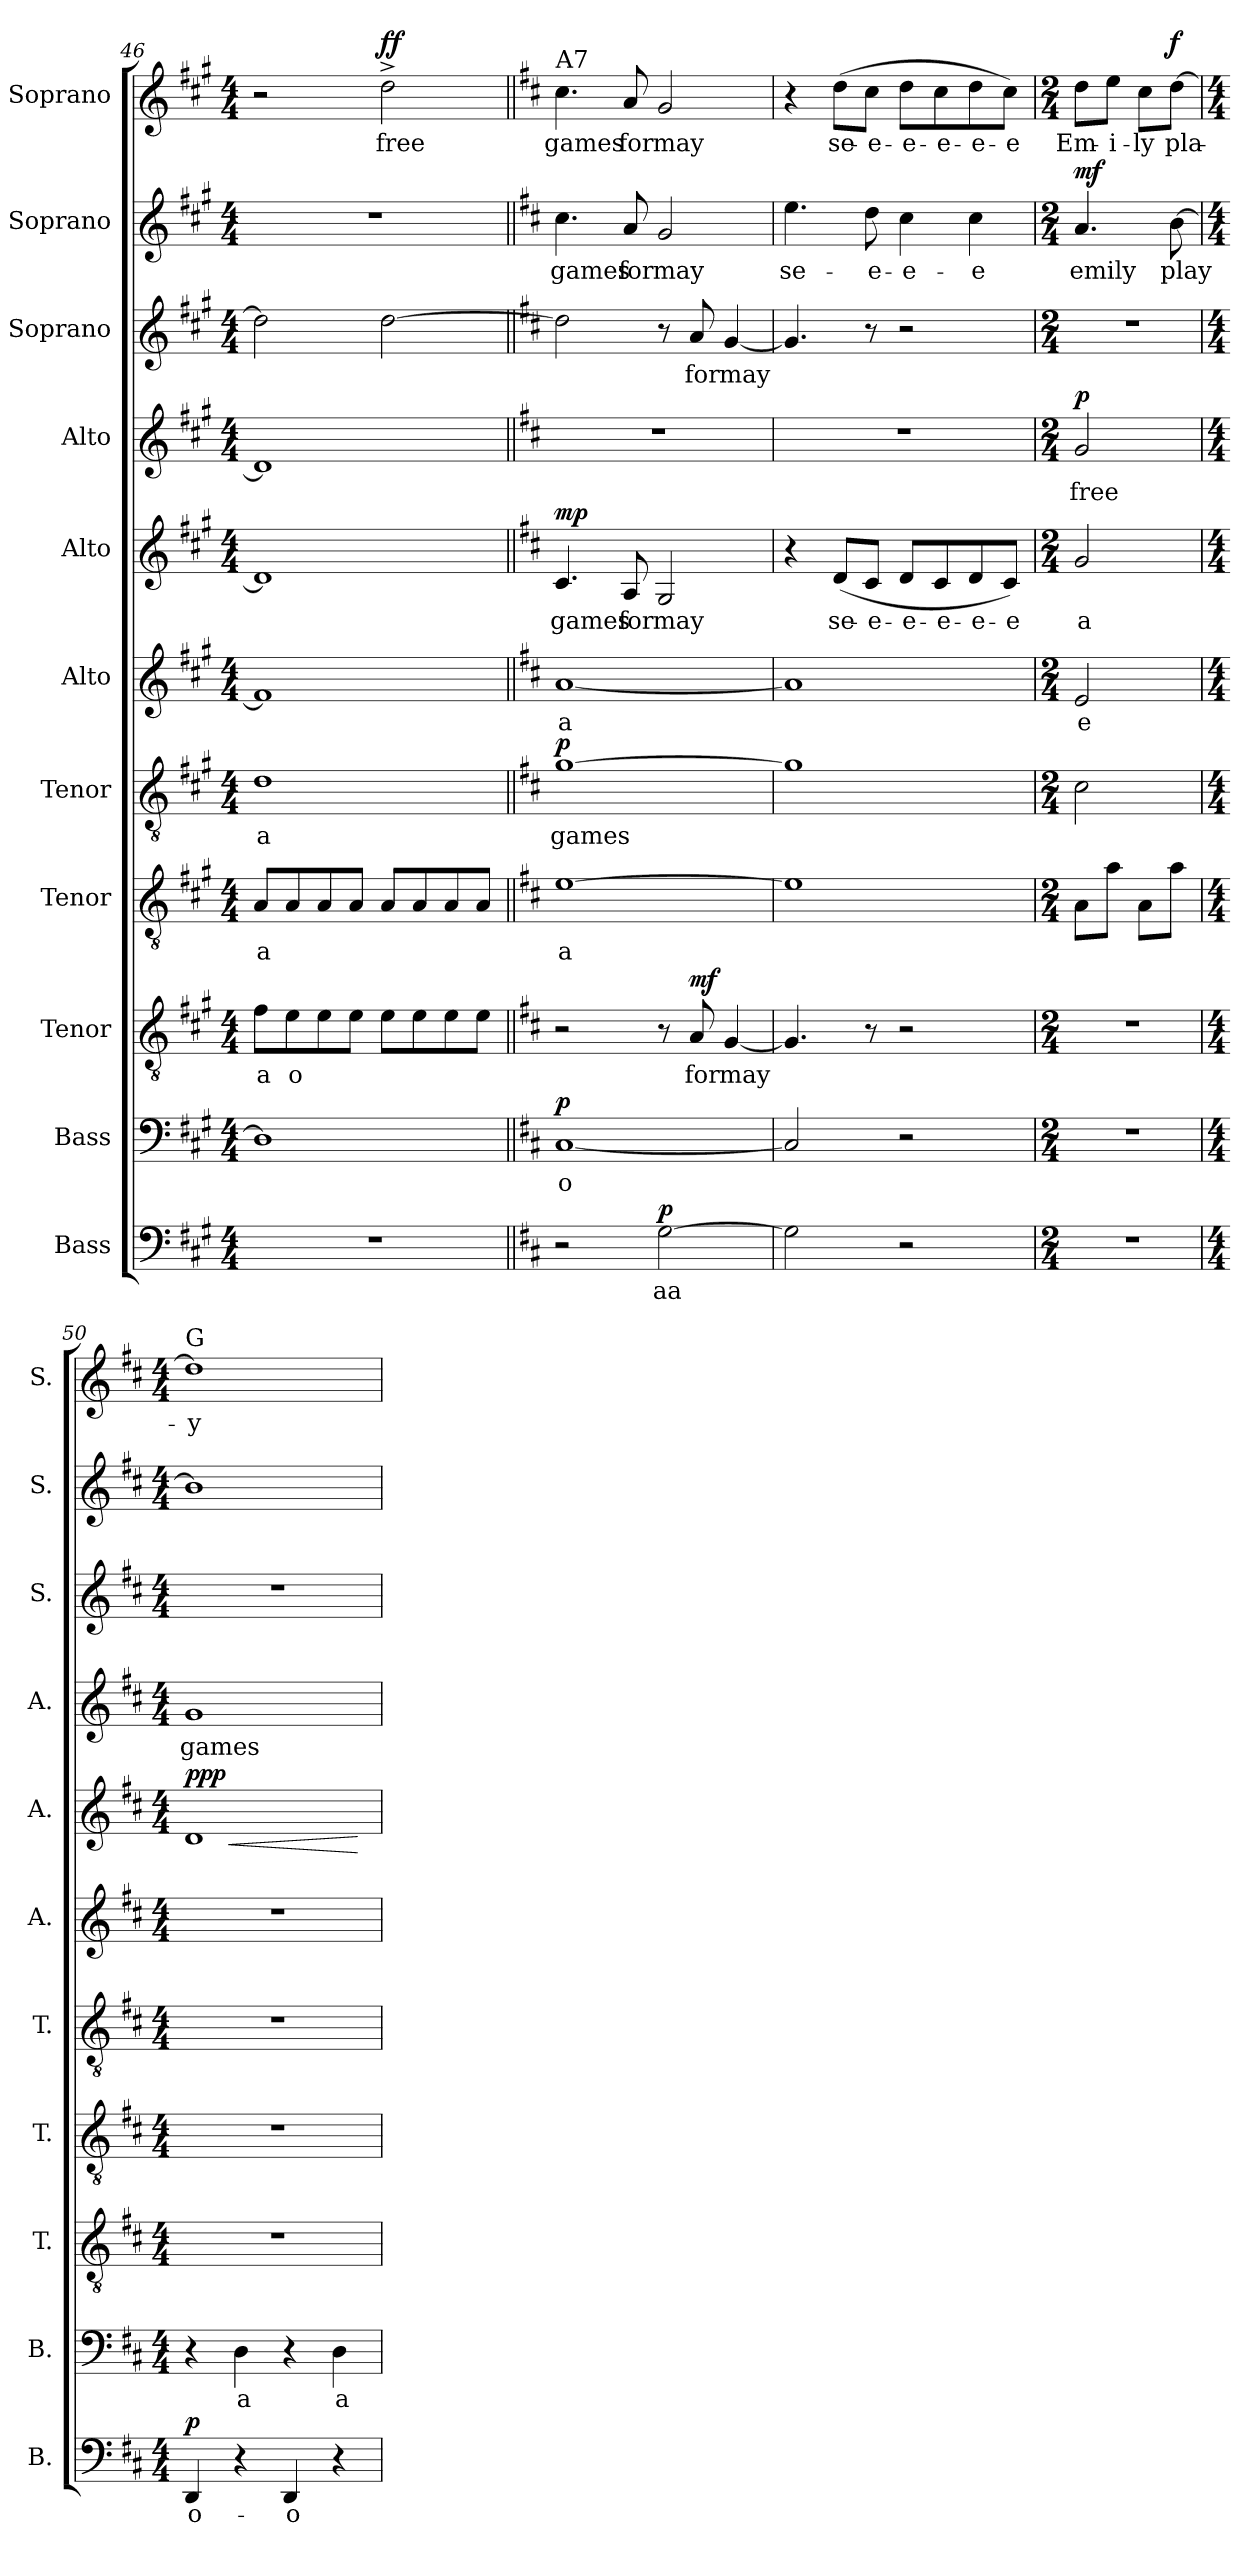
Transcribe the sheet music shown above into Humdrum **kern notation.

**kern	**text	**dynam	**kern	**text	**dynam	**kern	**text	**dynam	**kern	**text	**kern	**text	**dynam	**kern	**text	**kern	**text	**dynam	**kern	**text	**dynam	**kern	**text	**kern	**text	**dynam	**kern	**text	**dynam
*part11	*part11	*part11	*part10	*part10	*part10	*part9	*part9	*part9	*part8	*part8	*part7	*part7	*part7	*part6	*part6	*part5	*part5	*part5	*part4	*part4	*part4	*part3	*part3	*part2	*part2	*part2	*part1	*part1	*part1
*staff11	*staff11	*staff11	*staff10	*staff10	*staff10	*staff9	*staff9	*staff9	*staff8	*staff8	*staff7	*staff7	*staff7	*staff6	*staff6	*staff5	*staff5	*staff5	*staff4	*staff4	*staff4	*staff3	*staff3	*staff2	*staff2	*staff2	*staff1	*staff1	*staff1
*I"Bass	*	*	*I"Bass	*	*	*I"Tenor	*	*	*I"Tenor	*	*I"Tenor	*	*	*I"Alto	*	*I"Alto	*	*	*I"Alto	*	*	*I"Soprano	*	*I"Soprano	*	*	*I"Soprano	*	*
*I'B.	*	*	*I'B.	*	*	*I'T.	*	*	*I'T.	*	*I'T.	*	*	*I'A.	*	*I'A.	*	*	*I'A.	*	*	*I'S.	*	*I'S.	*	*	*I'S.	*	*
!!LO:PB:g=z
*clefF4	*	*	*clefF4	*	*	*clefGv2	*	*	*clefGv2	*	*clefGv2	*	*	*clefG2	*	*clefG2	*	*	*clefG2	*	*	*clefG2	*	*clefG2	*	*	*clefG2	*	*
*k[f#c#g#]	*	*	*k[f#c#g#]	*	*	*k[f#c#g#]	*	*	*k[f#c#g#]	*	*k[f#c#g#]	*	*	*k[f#c#g#]	*	*k[f#c#g#]	*	*	*k[f#c#g#]	*	*	*k[f#c#g#]	*	*k[f#c#g#]	*	*	*k[f#c#g#]	*	*
*M4/4	*	*	*M4/4	*	*	*M4/4	*	*	*M4/4	*	*M4/4	*	*	*M4/4	*	*M4/4	*	*	*M4/4	*	*	*M4/4	*	*M4/4	*	*	*M4/4	*	*
*MM100	*	*	*MM100	*	*	*MM100	*	*	*MM100	*	*MM100	*	*	*MM100	*	*MM100	*	*	*MM100	*	*	*MM100	*	*MM100	*	*	*MM100	*	*
=46	=46	=46	=46	=46	=46	=46	=46	=46	=46	=46	=46	=46	=46	=46	=46	=46	=46	=46	=46	=46	=46	=46	=46	=46	=46	=46	=46	=46	=46
!	!	!	!	!	!	!	!LO:LY:b	!	!	!LO:LY:b	!	!LO:LY:b	!	!	!	!	!	!	!	!	!	!	!	!	!	!	!	!	!
1r	.	.	1D]	.	.	8f#\L	a	.	8A/L	a	1d	a	.	1f#]	.	1d]	.	.	1d]	.	.	2dd\]	.	1r	.	.	2r	.	.
!	!	!	!	!	!	!	!LO:LY:b	!	!	!	!	!	!	!	!	!	!	!	!	!	!	!	!	!	!	!	!	!	!
.	.	.	.	.	.	8e\	o	.	8A/	.	.	.	.	.	.	.	.	.	.	.	.	.	.	.	.	.	.	.	.
.	.	.	.	.	.	8e\	.	.	8A/	.	.	.	.	.	.	.	.	.	.	.	.	.	.	.	.	.	.	.	.
.	.	.	.	.	.	8e\J	.	.	8A/J	.	.	.	.	.	.	.	.	.	.	.	.	.	.	.	.	.	.	.	.
!	!	!	!	!	!	!	!	!	!	!	!	!	!	!	!	!	!	!	!	!	!	!	!	!	!	!	!	!LO:LY:b	!LO:DY:b
.	.	.	.	.	.	8e\L	.	.	8A/L	.	.	.	.	.	.	.	.	.	.	.	.	[2dd\	.	.	.	.	2dd^\	free	ff
.	.	.	.	.	.	8e\	.	.	8A/	.	.	.	.	.	.	.	.	.	.	.	.	.	.	.	.	.	.	.	.
.	.	.	.	.	.	8e\	.	.	8A/	.	.	.	.	.	.	.	.	.	.	.	.	.	.	.	.	.	.	.	.
.	.	.	.	.	.	8e\J	.	.	8A/J	.	.	.	.	.	.	.	.	.	.	.	.	.	.	.	.	.	.	.	.
!!LO:PB:g=z
=47||	=47||	=47||	=47||	=47||	=47||	=47||	=47||	=47||	=47||	=47||	=47||	=47||	=47||	=47||	=47||	=47||	=47||	=47||	=47||	=47||	=47||	=47||	=47||	=47||	=47||	=47||	=47||	=47||	=47||
*k[f#c#]	*	*	*k[f#c#]	*	*	*k[f#c#]	*	*	*k[f#c#]	*	*k[f#c#]	*	*	*k[f#c#]	*	*k[f#c#]	*	*	*k[f#c#]	*	*	*k[f#c#]	*	*k[f#c#]	*	*	*k[f#c#]	*	*
!	!	!	!	!	!	!	!	!	!	!	!	!	!	!	!	!	!	!	!	!	!	!	!	!	!	!	!LO:TX:a:t=A7	!	!
!	!	!	!	!LO:LY:b	!LO:DY:b	!	!	!	!	!LO:LY:b	!	!LO:LY:b	!LO:DY:b	!	!LO:LY:b	!	!LO:LY:b	!LO:DY:b	!	!	!	!	!	!	!LO:LY:b	!	!	!LO:LY:b	!
2r	.	.	[1C#	o	p	2r	.	.	[1e	a	[1g	games	p	[1a	a	4.c#/	games	mp	1r	.	.	2dd\]	.	4.cc#\	games	.	4.cc#\	games	.
!	!	!	!	!	!	!	!	!	!	!	!	!	!	!	!	!	!LO:LY:b	!	!	!	!	!	!	!	!LO:LY:b	!	!	!LO:LY:b	!
.	.	.	.	.	.	.	.	.	.	.	.	.	.	.	.	8A/	for	.	.	.	.	.	.	8a/	for	.	8a/	for	.
!	!LO:LY:b	!LO:DY:b	!	!	!	!	!	!	!	!	!	!	!	!	!	!	!LO:LY:b	!	!	!	!	!	!	!	!LO:LY:b	!	!	!LO:LY:b	!
[2G\	aa	p	.	.	.	8r	.	.	.	.	.	.	.	.	.	2G/	may	.	.	.	.	8r	.	2g/	may	.	2g/	may	.
!	!	!	!	!	!	!	!LO:LY:b	!LO:DY:b	!	!	!	!	!	!	!	!	!	!	!	!	!	!	!LO:LY:b	!	!	!	!	!	!
.	.	.	.	.	.	8A/	for	mf	.	.	.	.	.	.	.	.	.	.	.	.	.	8a/	for	.	.	.	.	.	.
!	!	!	!	!	!	!	!LO:LY:b	!	!	!	!	!	!	!	!	!	!	!	!	!	!	!	!LO:LY:b	!	!	!	!	!	!
.	.	.	.	.	.	[4G/	may	.	.	.	.	.	.	.	.	.	.	.	.	.	.	[4g/	may	.	.	.	.	.	.
=48	=48	=48	=48	=48	=48	=48	=48	=48	=48	=48	=48	=48	=48	=48	=48	=48	=48	=48	=48	=48	=48	=48	=48	=48	=48	=48	=48	=48	=48
!	!	!	!	!	!	!	!	!	!	!	!	!	!	!	!	!	!	!	!	!	!	!	!	!	!LO:LY:b	!	!	!	!
2G\]	.	.	2C#/]	.	.	4.G/]	.	.	1e]	.	1g]	.	.	1a]	.	4r	.	.	1r	.	.	4.g/]	.	4.ee\	se-	.	4r	.	.
!	!	!	!	!	!	!	!	!	!	!	!	!	!	!	!	!	!LO:LY:b	!	!	!	!	!	!	!	!	!	!	!LO:LY:b	!
.	.	.	.	.	.	.	.	.	.	.	.	.	.	.	.	(<8d/L	se-	.	.	.	.	.	.	.	.	.	(>8dd\L	se-	.
!	!	!	!	!	!	!	!	!	!	!	!	!	!	!	!	!	!LO:LY:b	!	!	!	!	!	!	!	!LO:LY:b	!	!	!LO:LY:b	!
.	.	.	.	.	.	8r	.	.	.	.	.	.	.	.	.	8c#/J	-e-	.	.	.	.	8r	.	8dd\	-e-	.	8cc#\J	-e-	.
!	!	!	!	!	!	!	!	!	!	!	!	!	!	!	!	!	!LO:LY:b	!	!	!	!	!	!	!	!LO:LY:b	!	!	!LO:LY:b	!
2r	.	.	2r	.	.	2r	.	.	.	.	.	.	.	.	.	8d/L	-e-	.	.	.	.	2r	.	4cc#\	-e-	.	8dd\L	-e-	.
!	!	!	!	!	!	!	!	!	!	!	!	!	!	!	!	!	!LO:LY:b	!	!	!	!	!	!	!	!	!	!	!LO:LY:b	!
.	.	.	.	.	.	.	.	.	.	.	.	.	.	.	.	8c#/	-e-	.	.	.	.	.	.	.	.	.	8cc#\	-e-	.
!	!	!	!	!	!	!	!	!	!	!	!	!	!	!	!	!	!LO:LY:b	!	!	!	!	!	!	!	!LO:LY:b	!	!	!LO:LY:b	!
.	.	.	.	.	.	.	.	.	.	.	.	.	.	.	.	8d/	-e-	.	.	.	.	.	.	4cc#\	-e	.	8dd\	-e-	.
!	!	!	!	!	!	!	!	!	!	!	!	!	!	!	!	!	!LO:LY:b	!	!	!	!	!	!	!	!	!	!	!LO:LY:b	!
.	.	.	.	.	.	.	.	.	.	.	.	.	.	.	.	8c#/J)	-e	.	.	.	.	.	.	.	.	.	8cc#\J)	-e	.
=49	=49	=49	=49	=49	=49	=49	=49	=49	=49	=49	=49	=49	=49	=49	=49	=49	=49	=49	=49	=49	=49	=49	=49	=49	=49	=49	=49	=49	=49
*M2/4	*	*	*M2/4	*	*	*M2/4	*	*	*M2/4	*	*M2/4	*	*	*M2/4	*	*M2/4	*	*	*M2/4	*	*	*M2/4	*	*M2/4	*	*	*M2/4	*	*
*	*	*	*	*	*	*	*	*	*	*	*	*	*	*	*	*	*	*	*	*	*	*	*	*	*	*	*MM90	*	*
!	!	!	!	!	!	!	!	!	!	!	!	!	!	!	!LO:LY:b	!	!LO:LY:b	!	!	!LO:LY:b	!LO:DY:b	!	!	!	!LO:LY:b	!LO:DY:b	!	!LO:LY:b	!
2r	.	.	2r	.	.	2r	.	.	8A\L	.	2c#\	.	.	2e/	e	2g/	a	.	2g/	free	p	2r	.	4.a/	emily	mf	8dd\L	Em-	.
!	!	!	!	!	!	!	!	!	!	!	!	!	!	!	!	!	!	!	!	!	!	!	!	!	!	!	!	!LO:LY:b	!
.	.	.	.	.	.	.	.	.	8a\J	.	.	.	.	.	.	.	.	.	.	.	.	.	.	.	.	.	8ee\J	-i-	.
!	!	!	!	!	!	!	!	!	!	!	!	!	!	!	!	!	!	!	!	!	!	!	!	!	!	!	!	!LO:LY:b	!
.	.	.	.	.	.	.	.	.	8A\L	.	.	.	.	.	.	.	.	.	.	.	.	.	.	.	.	.	8cc#\L	-ly	.
!	!	!	!	!	!	!	!	!	!	!	!	!	!	!	!	!	!	!	!	!	!	!	!	!	!LO:LY:b	!	!	!LO:LY:b	!LO:DY:b
.	.	.	.	.	.	.	.	.	8a\J	.	.	.	.	.	.	.	.	.	.	.	.	.	.	[8b\	play	.	[8dd\J	pla-	f
!!LO:PB:g=z
=50	=50	=50	=50	=50	=50	=50	=50	=50	=50	=50	=50	=50	=50	=50	=50	=50	=50	=50	=50	=50	=50	=50	=50	=50	=50	=50	=50	=50	=50
*M4/4	*	*	*M4/4	*	*	*M4/4	*	*	*M4/4	*	*M4/4	*	*	*M4/4	*	*M4/4	*	*	*M4/4	*	*	*M4/4	*	*M4/4	*	*	*M4/4	*	*
!	!	!	!	!	!	!	!	!	!	!	!	!	!	!	!	!	!	!	!	!	!	!	!	!	!	!	!LO:TX:a:t=G	!	!
!	!LO:LY:b	!LO:DY:b	!	!	!	!	!	!	!	!	!	!	!	!	!	!	!	!LO:HP:b	!	!LO:LY:b	!	!	!	!	!	!	!	!LO:LY:b	!
!	!	!	!	!	!	!	!	!	!	!	!	!	!	!	!	!	!	!LO:DY:n=1:b	!	!	!	!	!	!	!	!	!	!	!
4DD/	o-	p	4r	.	.	1r	.	.	1r	.	1r	.	.	1r	.	1d	.	< ppp	1g	games	.	1r	.	1b]	.	.	1dd]	-y	.
!	!	!	!	!LO:LY:b	!	!	!	!	!	!	!	!	!	!	!	!	!	!	!	!	!	!	!	!	!	!	!	!	!
4r	.	.	4D\	a	.	.	.	.	.	.	.	.	.	.	.	.	.	.	.	.	.	.	.	.	.	.	.	.	.
!	!LO:LY:b	!	!	!	!	!	!	!	!	!	!	!	!	!	!	!	!	!	!	!	!	!	!	!	!	!	!	!	!
4DD/	-o-	.	4r	.	.	.	.	.	.	.	.	.	.	.	.	.	.	.	.	.	.	.	.	.	.	.	.	.	.
!	!	!	!	!LO:LY:b	!	!	!	!	!	!	!	!	!	!	!	!	!	!	!	!	!	!	!	!	!	!	!	!	!
4r	.	.	4D\	a	.	.	.	.	.	.	.	.	.	.	.	.	.	.	.	.	.	.	.	.	.	.	.	.	.
.	.	.	.	.	.	.	.	.	.	.	.	.	.	.	.	.	.	[	.	.	.	.	.	.	.	.	.	.	.
=	=	=	=	=	=	=	=	=	=	=	=	=	=	=	=	=	=	=	=	=	=	=	=	=	=	=	=	=	=
*-	*-	*-	*-	*-	*-	*-	*-	*-	*-	*-	*-	*-	*-	*-	*-	*-	*-	*-	*-	*-	*-	*-	*-	*-	*-	*-	*-	*-	*-
